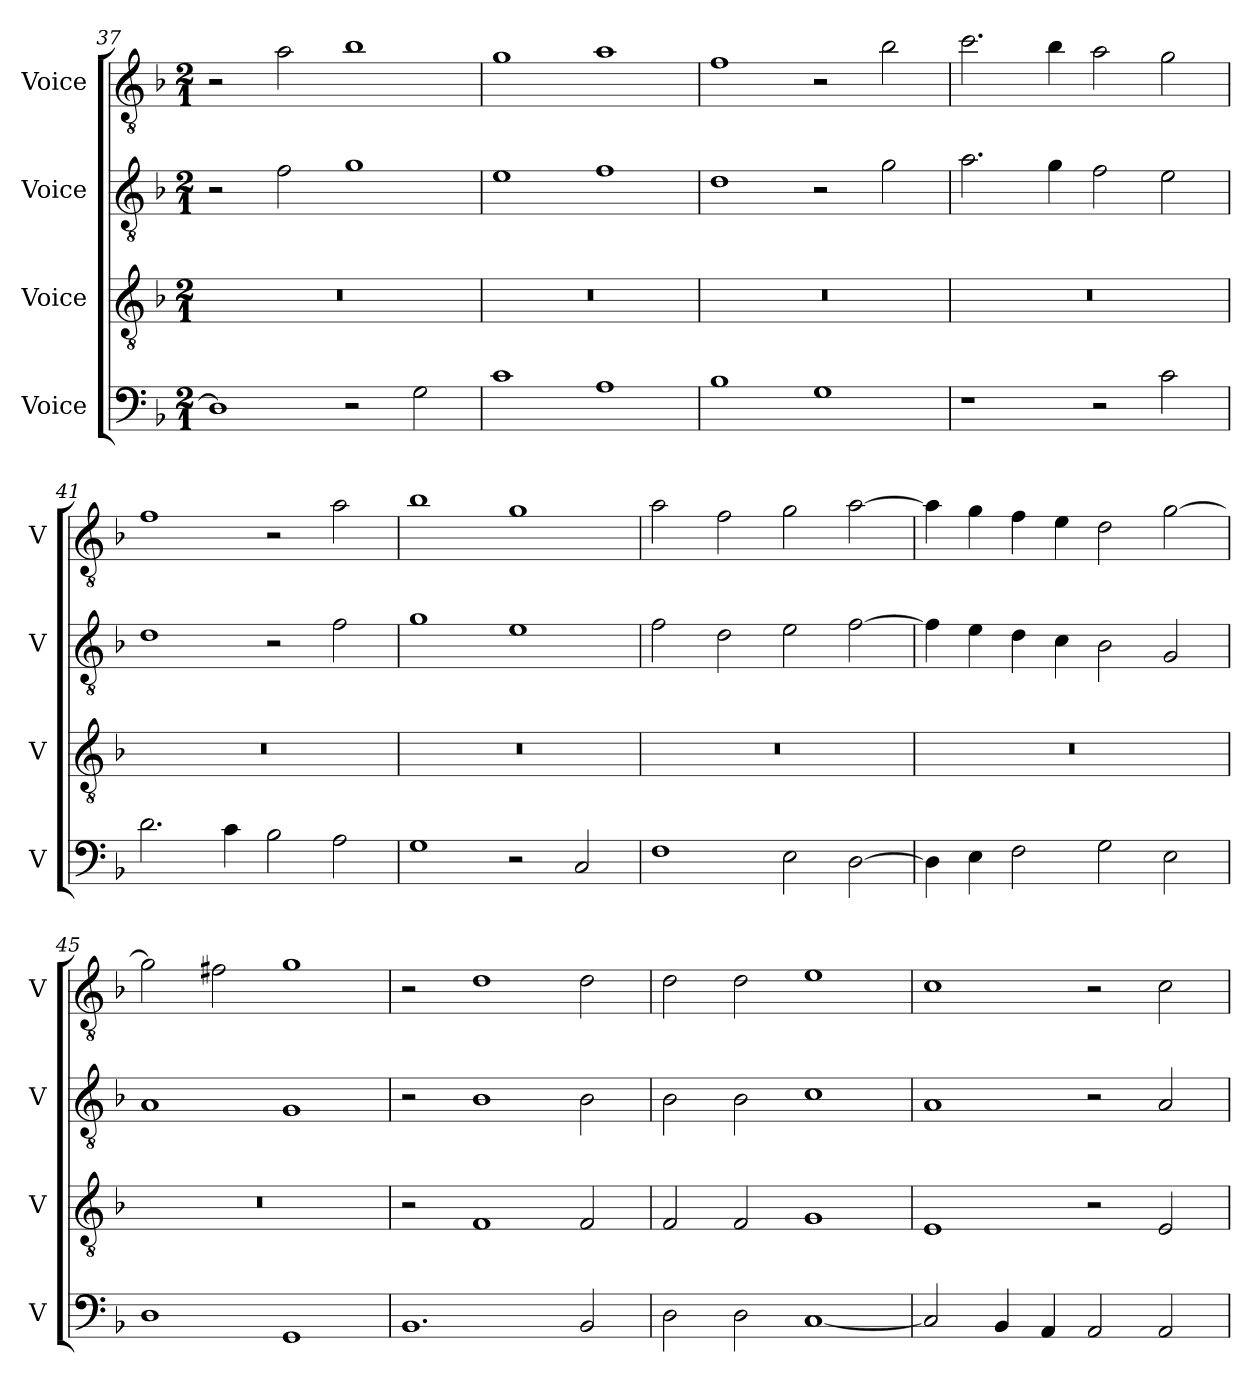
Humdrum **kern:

**kern	**kern	**kern	**kern
*part4	*part3	*part2	*part1
*staff4	*staff3	*staff2	*staff1
*I"Voice	*I"Voice	*I"Voice	*I"Voice
*I'V	*I'V	*I'V	*I'V
*clefF4	*clefGv2	*clefGv2	*clefGv2
*k[b-]	*k[b-]	*k[b-]	*k[b-]
*M2/1	*M2/1	*M2/1	*M2/1
=37	=37	=37	=37
1D]	0r	2r	2r
.	.	2f\	2a\
2r	.	1g	1b-
2G\	.	.	.
!!LO:PB:g=z
=38	=38	=38	=38
1c	0r	1e	1g
1A	.	1f	1a
=39	=39	=39	=39
1B-	0r	1d	1f
1G	.	2r	2r
.	.	2g\	2b-\
=40	=40	=40	=40
1r	0r	2.a\	2.cc\
.	.	4g\	4b-\
2r	.	2f\	2a\
2c\	.	2e\	2g\
=41	=41	=41	=41
2.d\	0r	1d	1f
4c\	.	.	.
2B-\	.	2r	2r
2A\	.	2f\	2a\
!!LO:LB:g=z
=42	=42	=42	=42
1G	0r	1g	1b-
2r	.	1e	1g
2C/	.	.	.
=43	=43	=43	=43
1F	0r	2f\	2a\
.	.	2d\	2f\
2E\	.	2e\	2g\
[2D\	.	[2f\	[2a\
=44	=44	=44	=44
4D\]	0r	4f\]	4a\]
4E\	.	4e\	4g\
2F\	.	4d\	4f\
.	.	4c\	4e\
2G\	.	2B-\	2d\
2E\	.	2G/	[2g\
=45	=45	=45	=45
1D	0r	1A	2g\]
.	.	.	2f#X\
1GG	.	1G	1g
!!LO:LB:g=z
=46	=46	=46	=46
1.BB-	2r	2r	2r
.	1F	1B-	1d
2BB-/	2F/	2B-\	2d\
=47	=47	=47	=47
2D\	2F/	2B-\	2d\
2D\	2F/	2B-\	2d\
[1C	1G	1c	1e
=48	=48	=48	=48
2C/]	1E	1A	1c
4BB-/	.	.	.
4AA/	.	.	.
2AA/	2r	2r	2r
2AA/	2E/	2A/	2c\
=	=	=	=
*-	*-	*-	*-
